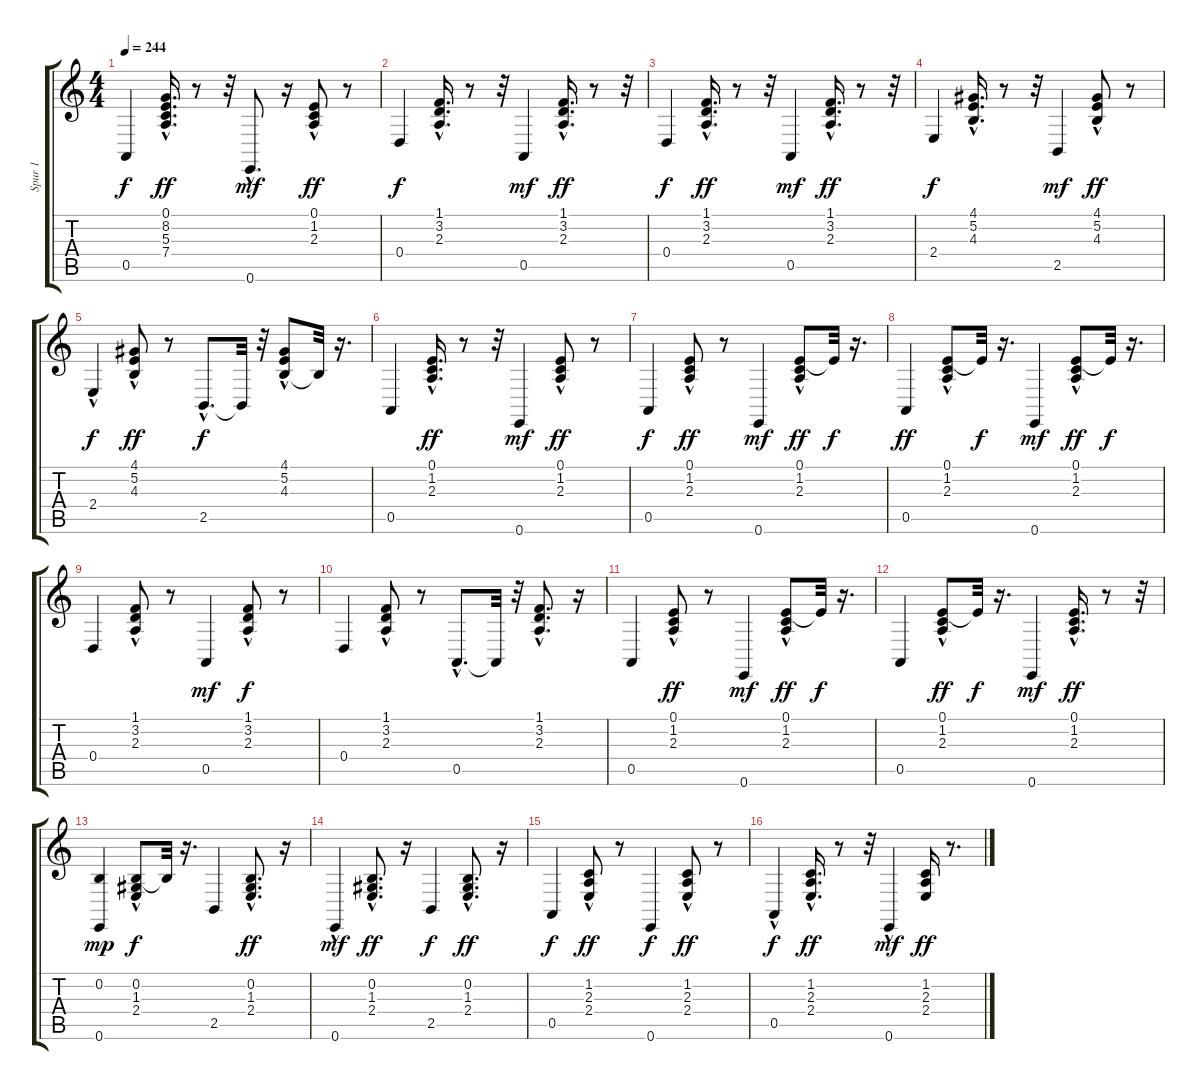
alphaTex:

\track ("Spur 1" "Spur 1") {instrument acousticgrandpiano}
\staff {score tabs}
\tuning (E4 B3 G3 D3 A2 E2) {hide}
\ts (4 4)
\tempo 244
\clef g2
\ks c
0.5.4{dy f} (0.1{hac} 8.2 5.3 7.4).16{d dy ff} r.8 r.32 0.6{hac}.8{d dy mf} r.16 (0.1 1.2{hac} 2.3{hac}).8{dy ff} r.8 |
0.4.4{dy f} (1.1{hac} 3.2{hac} 2.3{hac}).16{d} r.8 r.32 0.5.4{dy mf} (1.1{hac} 3.2 2.3{hac}).16{d dy ff} r.8 r.32 |
0.4.4{dy f} (1.1{hac} 3.2{hac} 2.3{hac}).16{d dy ff} r.8 r.32 0.5.4{dy mf} (1.1{hac} 3.2{hac} 2.3{hac}).16{d dy ff} r.8 r.32 |
2.4.4{dy f} (4.1{hac} 5.2{hac} 4.3{hac}).16{d} r.8 r.32 2.5.4{dy mf} (4.1 5.2{hac} 4.3{hac}).8{dy ff} r.8 |
2.4{hac}.4{dy f} (4.1 5.2{hac} 4.3{hac}).8{dy ff} r.8 2.5{hac}.8{d dy f} 2.5{t}.32 r.32 (4.1 5.2{hac} 4.3).8 4.3{t}.32 r.16{d} |
0.5.4 (0.1{hac} 1.2 2.3{hac}).16{d dy ff} r.8 r.32 0.6.4{dy mf} (0.1 1.2{hac} 2.3{hac}).8{dy ff} r.8 |
0.5.4{dy f} (0.1 1.2{hac} 2.3{hac}).8{dy ff} r.8 0.6.4{dy mf} (0.1 1.2{hac} 2.3{hac}).8{dy ff} 0.1{t}.32{dy f} r.16{d} |
0.5.4{dy ff} (0.1 1.2{hac} 2.3{hac}).8 0.1{t}.32{dy f} r.16{d} 0.6.4{dy mf} (0.1 1.2{hac} 2.3).8{dy ff} 0.1{t}.32{dy f} r.16{d} |
0.4.4 (1.1 3.2{hac} 2.3).8 r.8 0.5.4{dy mf} (1.1 3.2{hac} 2.3{hac}).8{dy f} r.8 |
0.4.4 (1.1 3.2{hac} 2.3).8 r.8 0.5{hac}.8{d} 0.5{t}.32 r.32 (1.1{hac} 3.2 2.3{hac}).8{d} r.16 |
0.5.4 (0.1 1.2{hac} 2.3{hac}).8{dy ff} r.8 0.6.4{dy mf} (0.1 1.2{hac} 2.3{hac}).8{dy ff} 0.1{t}.32{dy f} r.16{d} |
0.5.4 (0.1 1.2{hac} 2.3{hac}).8{dy ff} 0.1{t}.32{dy f} r.16{d} 0.6.4{dy mf} (0.1{hac} 1.2{hac} 2.3{hac}).16{d dy ff} r.8 r.32 |
(0.2 0.6).4{dy mp} (0.2 1.3{hac} 2.4).8{dy f} 0.2{t}.32 r.16{d} 2.5.4 (0.2{hac} 1.3 2.4{hac}).8{d dy ff} r.16 |
0.6{hac}.4{dy mf} (0.2{hac} 1.3{hac} 2.4{hac}).8{d dy ff} r.16 2.5.4{dy f} (0.2{hac} 1.3{hac} 2.4{hac}).8{d dy ff} r.16 |
0.5.4{dy f} (1.2 2.3{hac} 2.4{hac}).8{dy ff} r.8 0.6.4{dy f} (1.2 2.3{hac} 2.4).8{dy ff} r.8 |
0.5{hac}.4{dy f} (1.2{hac} 2.3{hac} 2.4{hac}).16{d dy ff} r.8 r.32 0.6{hac}.4{dy mf} (1.2 2.3 2.4).16{dy ff} r.8{d}
